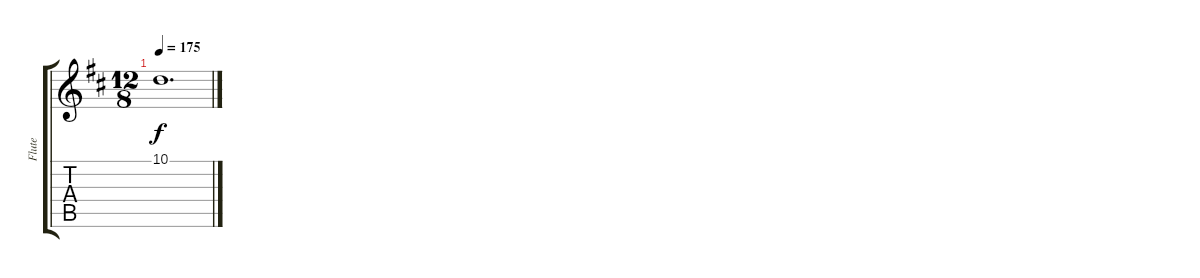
\track ("Flute" "Flute") {instrument flute bank 255}
\staff {score tabs}
\tuning (E4 B3 G3 D3 A2 E2) {hide}
\ts (12 8)
\tempo 175
\clef g2
\ks d
10.1.1{d dy f}
